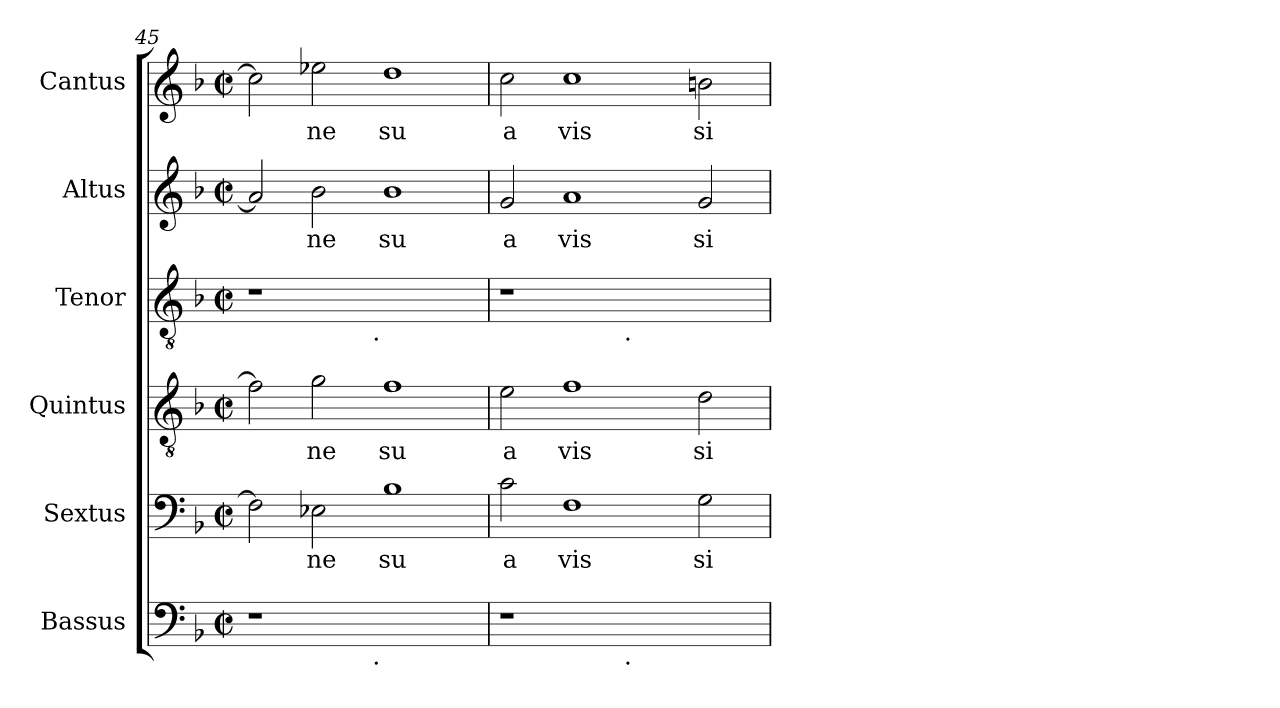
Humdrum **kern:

**kern	**kern	**text	**kern	**text	**kern	**kern	**text	**kern	**text
*part6	*part5	*part5	*part4	*part4	*part3	*part2	*part2	*part1	*part1
*staff6	*staff5	*staff5	*staff4	*staff4	*staff3	*staff2	*staff2	*staff1	*staff1
*I"Bassus	*I"Sextus	*	*I"Quintus	*	*I"Tenor	*I"Altus	*	*I"Cantus	*
*clefF4	*clefF4	*	*clefGv2	*	*clefGv2	*clefG2	*	*clefG2	*
*k[b-]	*k[b-]	*	*k[b-]	*	*k[b-]	*k[b-]	*	*k[b-]	*
*F:	*F:	*	*F:	*	*F:	*F:	*	*F:	*
*M2/2	*M2/2	*	*M2/2	*	*M2/2	*M2/2	*	*M2/2	*
*met(c|)	*met(c|)	*	*met(c|)	*	*met(c|)	*met(c|)	*	*met(c|)	*
=45	=45	=45	=45	=45	=45	=45	=45	=45	=45
!	!	!LO:LY:b:cj	!	!LO:LY:b:cj	!	!	!LO:LY:b:cj	!	!LO:LY:b:cj
*^	*	*	*	*	*^	*	*	*	*
1r	2ryy	2F\]	.	2f\]	.	1r	2ryy	2a/]	.	2cc\]	.
!	!	!	!LO:LY:b:cj	!	!LO:LY:b:cj	!	!	!	!LO:LY:b:cj	!	!LO:LY:b:cj
.	4...ryy	2E-X\	ne	2g\	ne	.	4...ryy	2b-\	ne	2ee-X\	ne
!	!	!	!	!	!	!	!LO:TX:b:t=.	!	!	!	!
!	!LO:TX:b:t=.	!	!	!	!	!	!	!	!	!	!
.	1ryy	.	.	.	.	.	1ryy	.	.	.	.
!	!	!	!LO:LY:b:cj	!	!LO:LY:b:cj	!	!	!	!LO:LY:b:cj	!	!LO:LY:b:cj
1ryy	.	1B-	su	1f	su	1ryy	.	1b-	su	1dd	su
.	32ryy	.	.	.	.	.	32ryy	.	.	.	.
=46	=46	=46	=46	=46	=46	=46	=46	=46	=46	=46	=46
!	!	!	!LO:LY:b:cj	!	!LO:LY:b:cj	!	!	!	!LO:LY:b:cj	!	!LO:LY:b:cj
1r	2ryy	2c\	a	2e\	a	1r	2ryy	2g/	a	2cc\	a
!	!	!	!LO:LY:b:cj	!	!LO:LY:b:cj	!	!	!	!LO:LY:b:cj	!	!LO:LY:b:cj
.	4...ryy	1F	vis	1f	vis	.	4...ryy	1a	vis	1cc	vis
!	!	!	!	!	!	!	!LO:TX:b:t=.	!	!	!	!
!	!LO:TX:b:t=.	!	!	!	!	!	!	!	!	!	!
.	1ryy	.	.	.	.	.	1ryy	.	.	.	.
1ryy	.	.	.	.	.	1ryy	.	.	.	.	.
!	!	!	!LO:LY:b:cj	!	!LO:LY:b:cj	!	!	!	!LO:LY:b:cj	!	!LO:LY:b:cj
.	.	2G\	si	2d\	si	.	.	2g/	si	2bn\	si
.	32ryy	.	.	.	.	.	32ryy	.	.	.	.
*v	*v	*	*	*	*	*v	*v	*	*	*	*
=	=	=	=	=	=	=	=	=	=
*-	*-	*-	*-	*-	*-	*-	*-	*-	*-
